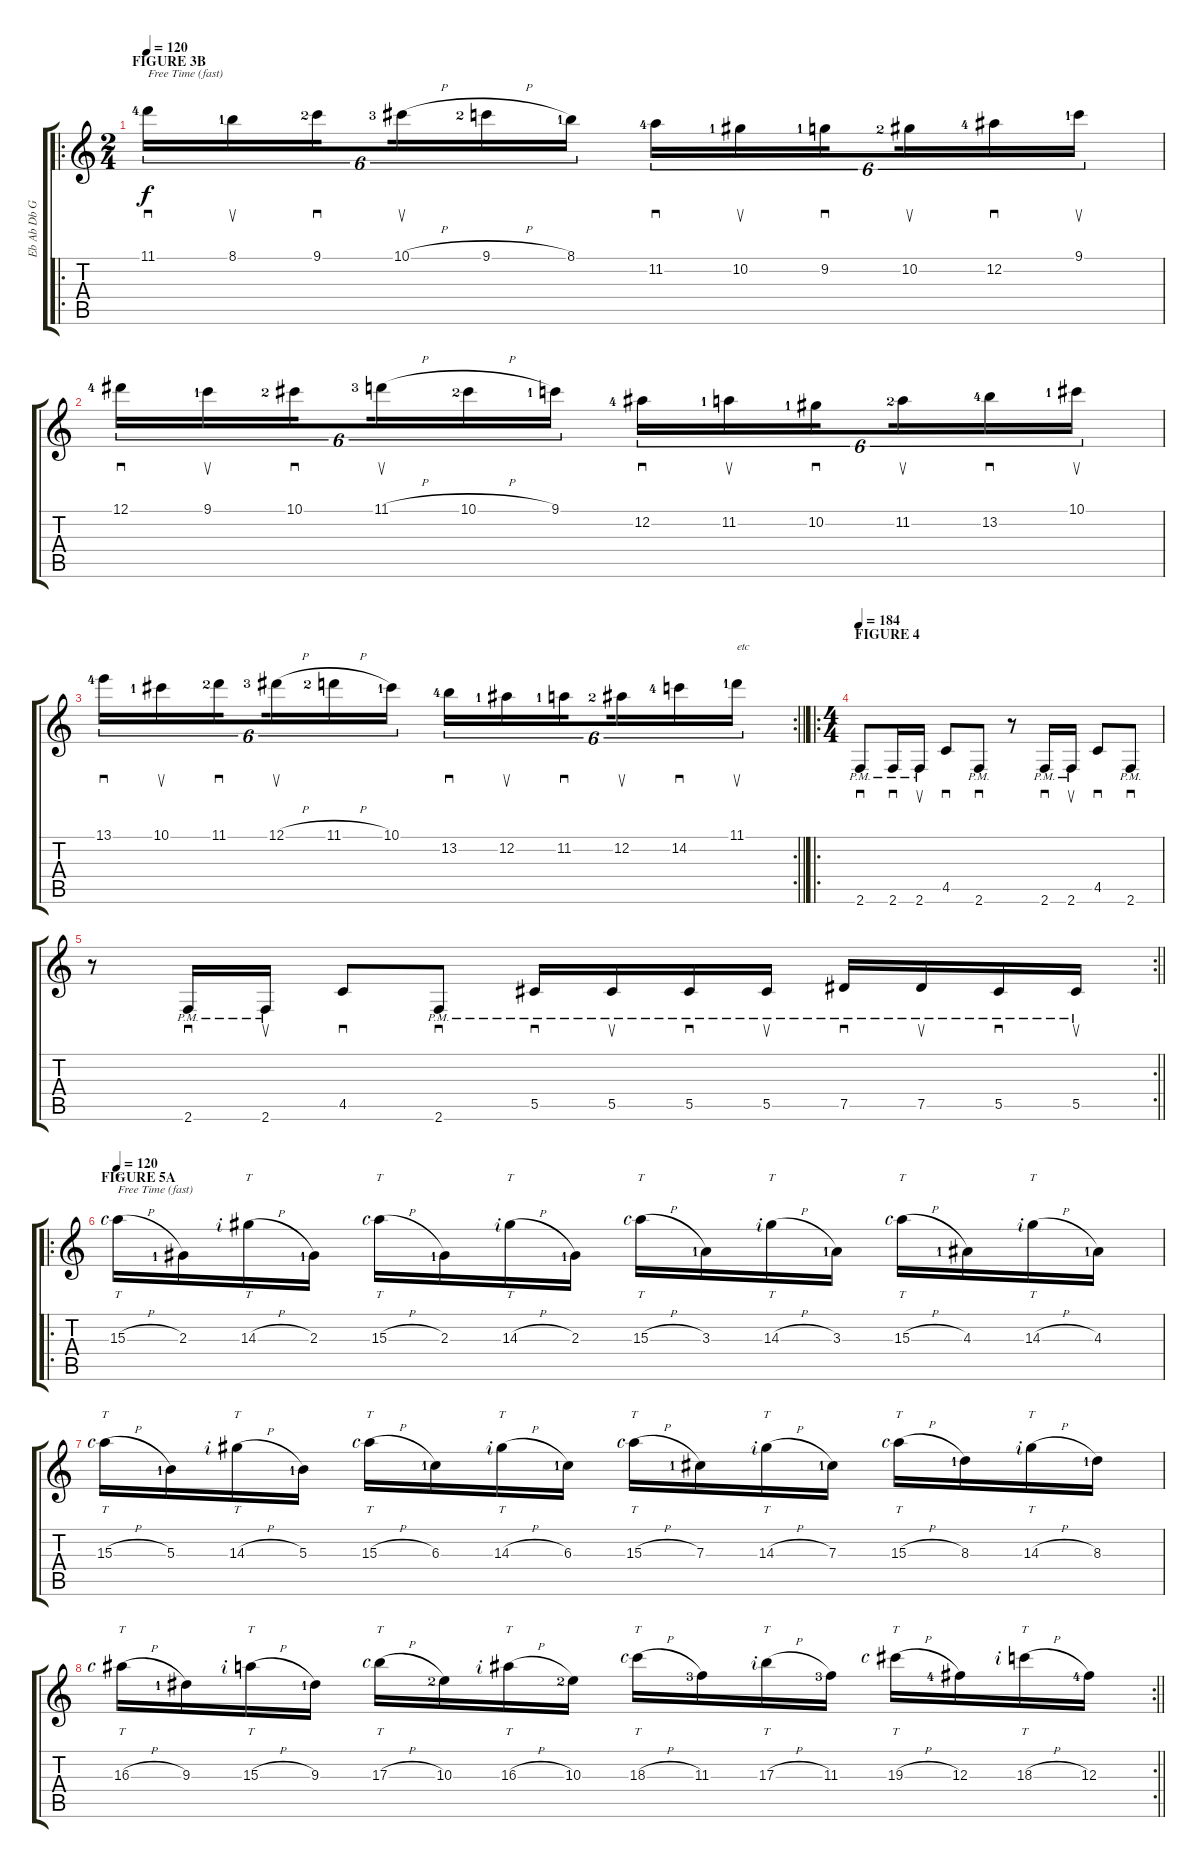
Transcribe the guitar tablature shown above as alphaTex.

\track ("Eb Ab Db Gb Bb Eb" "Eb Ab Db G") {instrument distortionguitar}
\staff {score tabs}
\tuning (Eb4 Bb3 Gb3 Db3 Ab2 Eb2) {hide}
\ro
\ts (2 4)
\section ("" "FIGURE 3B")
\tempo 120
\clef g2
\ks c
11.1{lf 5}.16{sd tu (6 4) txt "Free Time (fast)" dy f} 8.1{lf 2}.16{su tu (6 4)} 9.1{lf 3}.16{sd tu (6 4) beam splitsecondary} 10.1{h lf 4}.16{su tu (6 4)} 9.1{h lf 3}.16{tu (6 4)} 8.1{lf 2}.16{tu (6 4)} 11.2{lf 5}.16{sd tu (6 4)} 10.2{lf 2}.16{su tu (6 4)} 9.2{lf 2}.16{sd tu (6 4) beam splitsecondary} 10.2{lf 3}.16{su tu (6 4)} 12.2{lf 5}.16{sd tu (6 4)} 9.1{lf 2}.16{su tu (6 4)} |
12.1{lf 5}.16{sd tu (6 4)} 9.1{lf 2}.16{su tu (6 4)} 10.1{lf 3}.16{sd tu (6 4) beam splitsecondary} 11.1{h lf 4}.16{su tu (6 4)} 10.1{h lf 3}.16{tu (6 4)} 9.1{lf 2}.16{tu (6 4)} 12.2{lf 5}.16{sd tu (6 4)} 11.2{lf 2}.16{su tu (6 4)} 10.2{lf 2}.16{sd tu (6 4) beam splitsecondary} 11.2{lf 3}.16{su tu (6 4)} 13.2{lf 5}.16{sd tu (6 4)} 10.1{lf 2}.16{su tu (6 4)} |
\rc 2
\barLineRight lightlight
13.1{lf 5}.16{sd tu (6 4)} 10.1{lf 2}.16{su tu (6 4)} 11.1{lf 3}.16{sd tu (6 4) beam splitsecondary} 12.1{h lf 4}.16{su tu (6 4)} 11.1{h lf 3}.16{tu (6 4)} 10.1{lf 2}.16{tu (6 4)} 13.2{lf 5}.16{sd tu (6 4)} 12.2{lf 2}.16{su tu (6 4)} 11.2{lf 2}.16{sd tu (6 4) beam splitsecondary} 12.2{lf 3}.16{su tu (6 4)} 14.2{lf 5}.16{sd tu (6 4)} 11.1{lf 2}.16{su tu (6 4) txt "etc"} |
\ro
\ts (4 4)
\section ("" "FIGURE 4")
\tempo 184
2.6{pm}.8{sd} 2.6{pm}.16{sd} 2.6{pm}.16{su} 4.5.8{sd} 2.6{pm}.8{sd} r.8 2.6{pm}.16{sd} 2.6{pm}.16{su} 4.5.8{sd} 2.6{pm}.8{sd} |
\rc 2
\barLineRight lightlight
r.8 2.6{pm}.16{sd} 2.6{pm}.16{su} 4.5.8{sd} 2.6{pm}.8{sd} 5.5{pm}.16{sd} 5.5{pm}.16{su} 5.5{pm}.16{sd} 5.5{pm}.16{su} 7.5{pm}.16{sd} 7.5{pm}.16{su} 5.5{pm}.16{sd} 5.5{pm}.16{su} |
\ro
\section ("" "FIGURE 5A")
\tempo 120
15.3{h rf 5}.16{tt txt "Free Time (fast)"} 2.3{lf 2}.16 14.3{h rf 2}.16{tt} 2.3{lf 2}.16 15.3{h rf 5}.16{tt} 2.3{lf 2}.16 14.3{h rf 2}.16{tt} 2.3{lf 2}.16 15.3{h rf 5}.16{tt} 3.3{lf 2}.16 14.3{h rf 2}.16{tt} 3.3{lf 2}.16 15.3{h rf 5}.16{tt} 4.3{lf 2}.16 14.3{h rf 2}.16{tt} 4.3{lf 2}.16 |
15.3{h rf 5}.16{tt} 5.3{lf 2}.16 14.3{h rf 2}.16{tt} 5.3{lf 2}.16 15.3{h rf 5}.16{tt} 6.3{lf 2}.16 14.3{h rf 2}.16{tt} 6.3{lf 2}.16 15.3{h rf 5}.16{tt} 7.3{lf 2}.16 14.3{h rf 2}.16{tt} 7.3{lf 2}.16 15.3{h rf 5}.16{tt} 8.3{lf 2}.16 14.3{h rf 2}.16{tt} 8.3{lf 2}.16 |
\rc 2
\barLineRight lightlight
16.3{h rf 5}.16{tt} 9.3{lf 2}.16 15.3{h rf 2}.16{tt} 9.3{lf 2}.16 17.3{h rf 5}.16{tt} 10.3{lf 3}.16 16.3{h rf 2}.16{tt} 10.3{lf 3}.16 18.3{h rf 5}.16{tt} 11.3{lf 4}.16 17.3{h rf 2}.16{tt} 11.3{lf 4}.16 19.3{h rf 5}.16{tt} 12.3{lf 5}.16 18.3{h rf 2}.16{tt} 12.3{lf 5}.16
